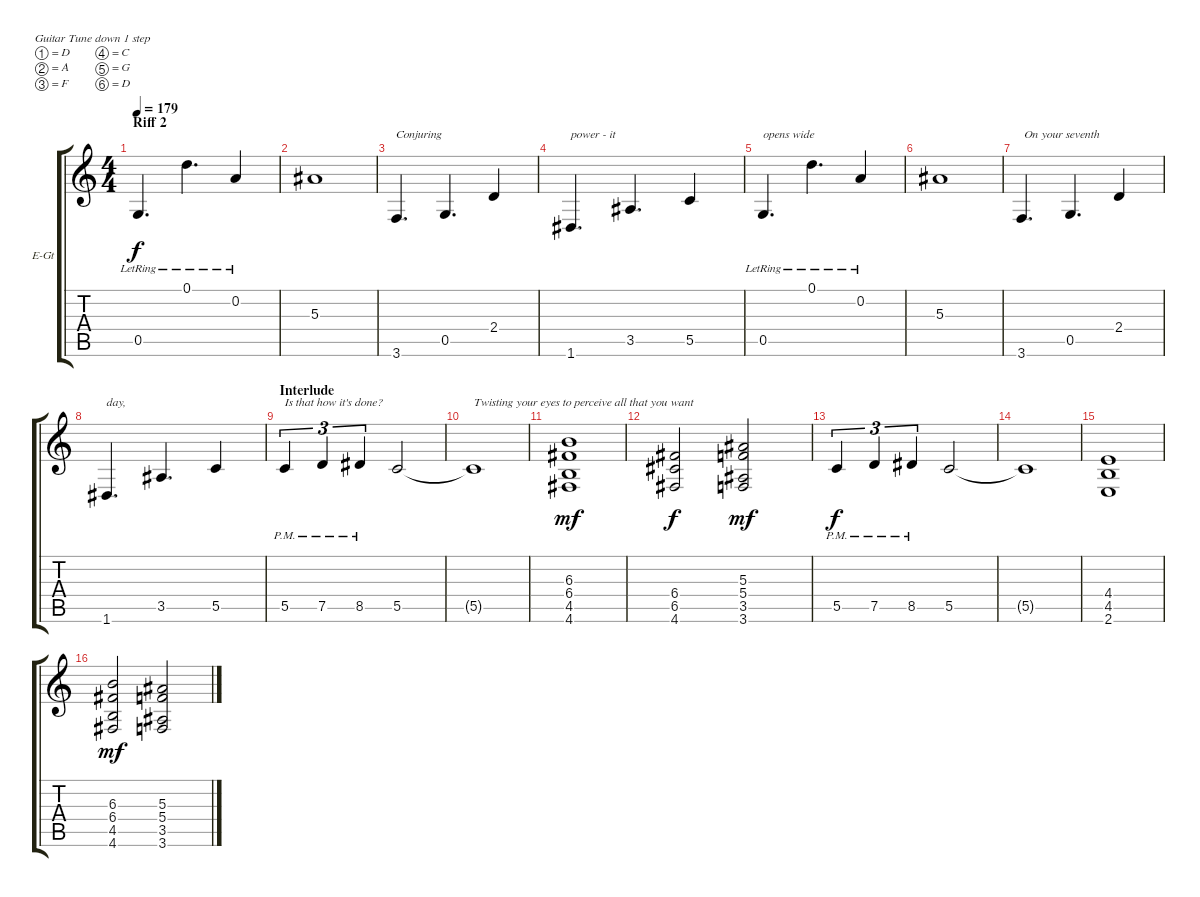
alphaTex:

\bracketExtendMode groupsimilarinstruments
\firstSystemTrackNameOrientation horizontal
\otherSystemsTrackNameOrientation horizontal
\track ("Rythm Guitar" "E-Gt") {multiBarRest instrument distortionguitar}
\staff {score tabs}
\tuning (D4 A3 F3 C3 G2 D2)
\ts (4 4)
\section ("" "Riff 2")
\tempo 179
\clef g2
\ks c
0.5{lr}.4{d dy f} 0.1{lr}.4{d} 0.2{lr}.4 |
5.3.1 |
3.6.4{d txt "Conjuring"} 0.5.4{d} 2.4.4 |
1.6.4{d txt "power - it"} 3.5.4{d} 5.5.4 |
0.5{lr}.4{d txt "opens wide"} 0.1{lr}.4{d} 0.2{lr}.4 |
5.3.1 |
3.6.4{d txt " On your seventh"} 0.5.4{d} 2.4.4 |
1.6.4{d txt "day,"} 3.5.4{d} 5.5.4 |
\section ("" "Interlude")
5.5{pm}.4{tu (3 2) txt "Is that how it's done?"} 7.5{pm}.4{tu (3 2)} 8.5{pm}.4{tu (3 2)} 5.5.2 |
5.5{t}.1{txt "Twisting your eyes to perceive all that you want"} |
(6.3 6.4 4.5 4.6).1{dy mf} |
(6.4 6.5 4.6).2{dy f} (5.3 5.4 3.5 3.6).2{dy mf} |
5.5{pm}.4{tu (3 2) dy f} 7.5{pm}.4{tu (3 2)} 8.5{pm}.4{tu (3 2)} 5.5.2 |
5.5{t}.1 |
(4.4 4.5 2.6).1 |
(6.3 6.4 4.5 4.6).2{dy mf} (5.3 5.4 3.5 3.6).2
